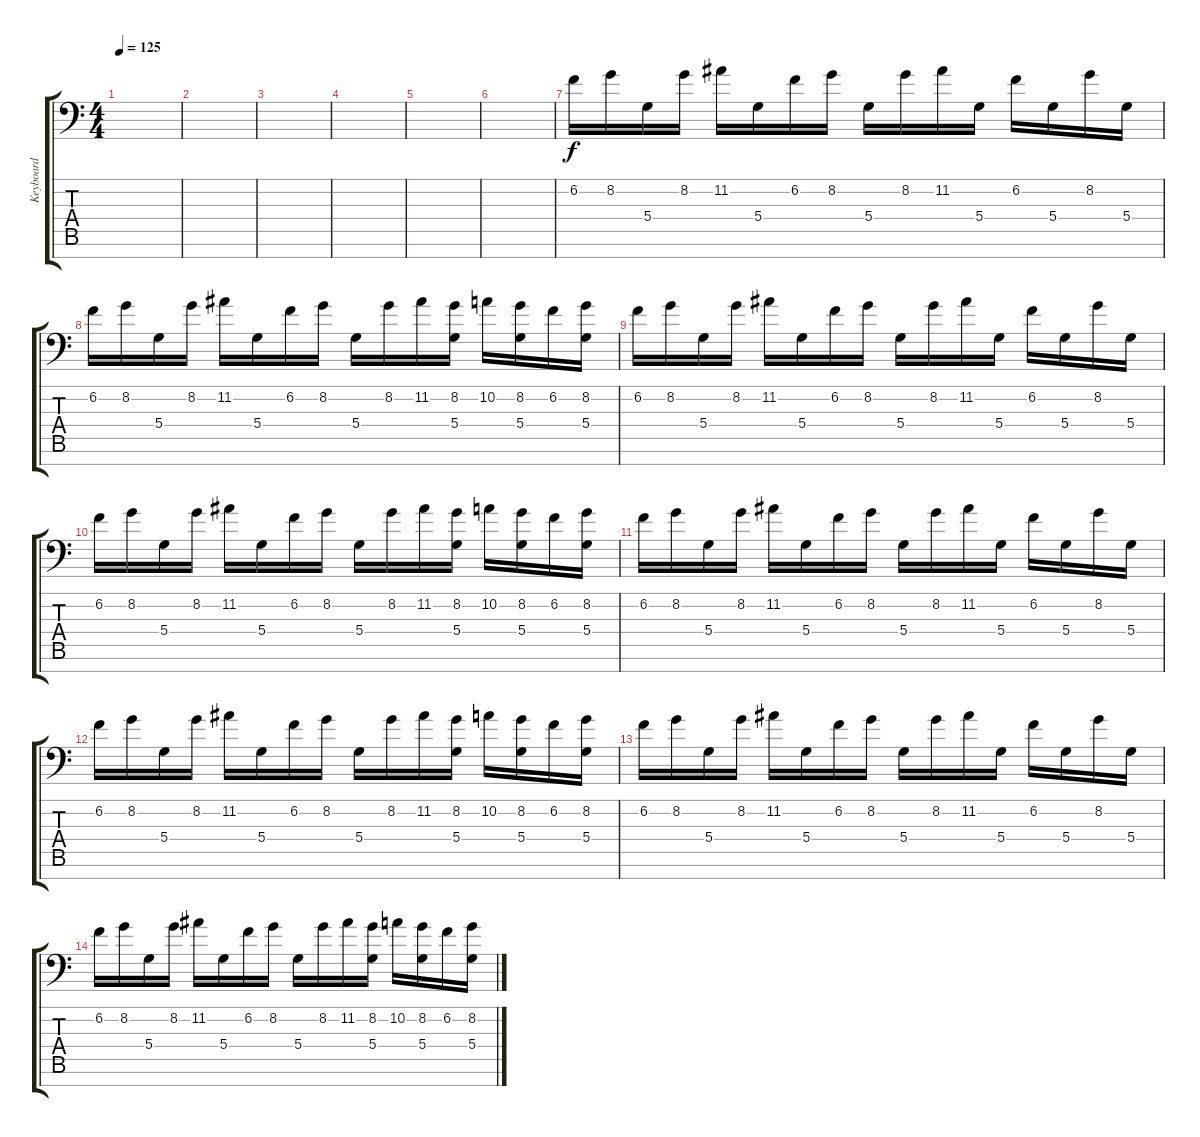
\track ("Keyboard" "Keyboard") {instrument synthbrass1}
\staff {score tabs}
\tuning (E4 B3 G3 D3 A2 E2 A1) {hide}
\ts (4 4)
\tempo 125
\clef f4
\ks c
|
|
|
|
|
|
6.2.16 8.2.16 5.4.16 8.2.16 11.2.16 5.4.16 6.2.16 8.2.16 5.4.16 8.2.16 11.2.16 5.4.16 6.2.16 5.4.16 8.2.16 5.4.16 |
6.2.16 8.2.16 5.4.16 8.2.16 11.2.16 5.4.16 6.2.16 8.2.16 5.4.16 8.2.16 11.2.16 (8.2 5.4).16 10.2.16 (8.2 5.4).16 6.2.16 (8.2 5.4).16 |
6.2.16 8.2.16 5.4.16 8.2.16 11.2.16 5.4.16 6.2.16 8.2.16 5.4.16 8.2.16 11.2.16 5.4.16 6.2.16 5.4.16 8.2.16 5.4.16 |
6.2.16 8.2.16 5.4.16 8.2.16 11.2.16 5.4.16 6.2.16 8.2.16 5.4.16 8.2.16 11.2.16 (8.2 5.4).16 10.2.16 (8.2 5.4).16 6.2.16 (8.2 5.4).16 |
6.2.16 8.2.16 5.4.16 8.2.16 11.2.16 5.4.16 6.2.16 8.2.16 5.4.16 8.2.16 11.2.16 5.4.16 6.2.16 5.4.16 8.2.16 5.4.16 |
6.2.16 8.2.16 5.4.16 8.2.16 11.2.16 5.4.16 6.2.16 8.2.16 5.4.16 8.2.16 11.2.16 (8.2 5.4).16 10.2.16 (8.2 5.4).16 6.2.16 (8.2 5.4).16 |
6.2.16 8.2.16 5.4.16 8.2.16 11.2.16 5.4.16 6.2.16 8.2.16 5.4.16 8.2.16 11.2.16 5.4.16 6.2.16 5.4.16 8.2.16 5.4.16 |
6.2.16 8.2.16 5.4.16 8.2.16 11.2.16 5.4.16 6.2.16 8.2.16 5.4.16 8.2.16 11.2.16 (8.2 5.4).16 10.2.16 (8.2 5.4).16 6.2.16 (8.2 5.4).16
